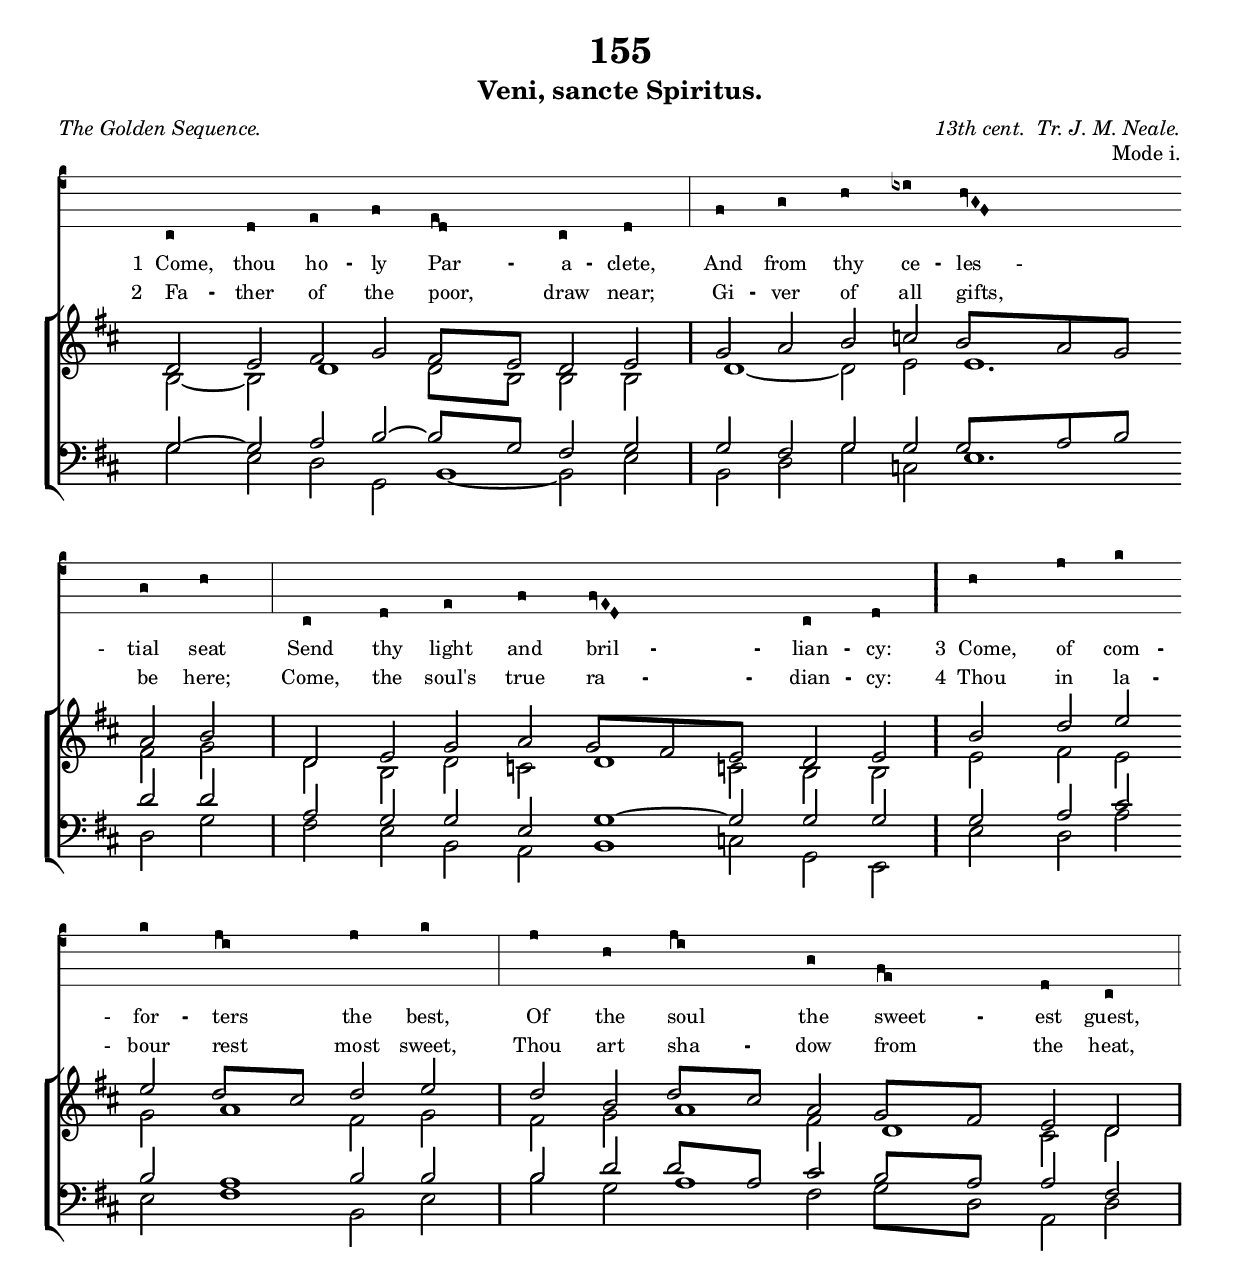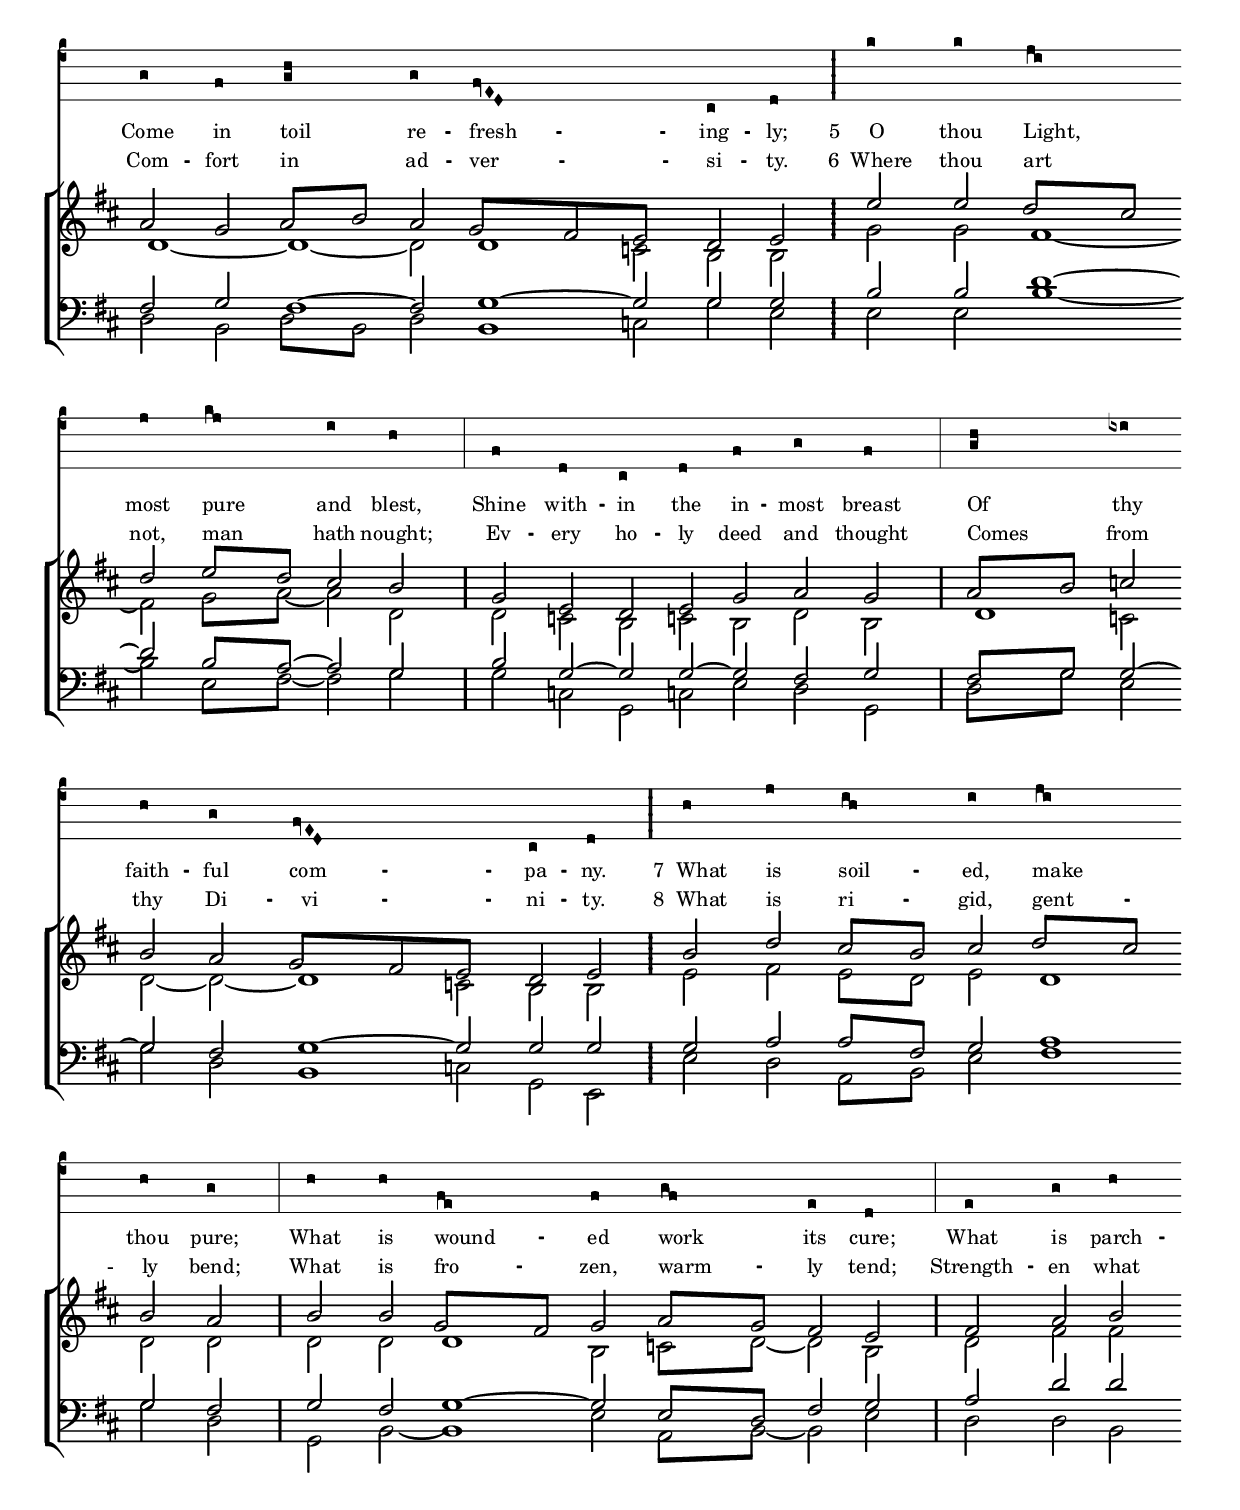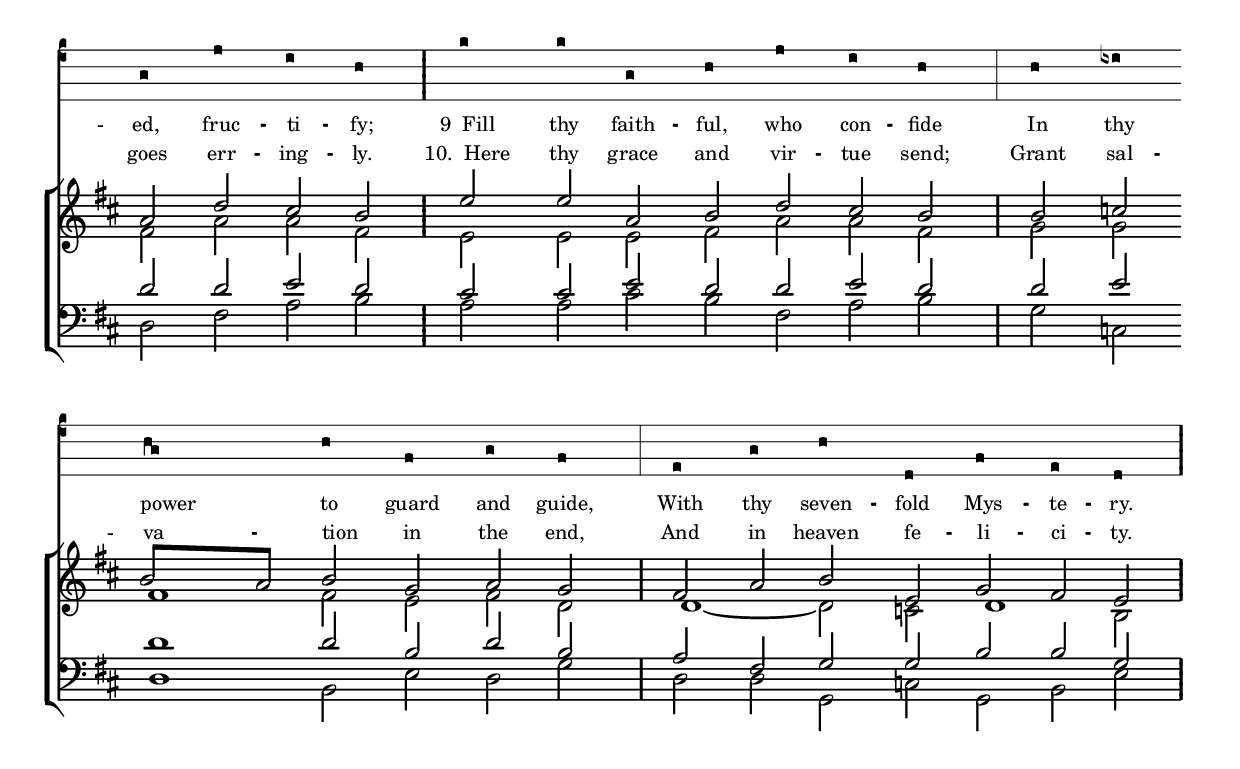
%%% 248.png
%%% Hymn 155 Veni, sancte Spiritus
%%% Version 3

\version "2.10"

\include "gregorian-init.ly"

\header {
	title = "155"
	subtitle = "Veni, sancte Spiritus."
	
	meter = \markup { \small \italic {"The Golden Sequence."} }
	
	arranger = \markup { \small \italic {"13th cent.  Tr. J. M. Neale."}}
	
	opus = \markup { \small "Mode i." }
	
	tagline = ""
}



%%%%%%%%%%%%% Macros
 
%%% macro settings for stemless long note which is 2x duration of regular white note    
 
ln = {\once \override NoteHead #'duration-log = #0 
           \once \override Stem #'stencil = ##f
           \once \override NoteColumn #'force-hshift = #'0.4 }

%%% same as above but uses x-offset instead of force-hshift    
 	   	   
lnb = {\once \override NoteHead #'duration-log = #0 
           \once \override Stem #'stencil = ##f
           \once \override NoteHead #'X-offset = #0.8 }
	   	   
%%% setting to hide accidental. As timing is turned off, accidentals have to be set manually

noacci = \once \override Staff.Accidental #'transparent = ##t

%%% prints four dots in a column, This will be used by other macros to create repeat signs.                   
 
fdots = \markup { \override #'(baseline-skip . 1.0) 
        \column { \with-color #black { \fontsize #0 . \fontsize #0 . \fontsize #0 . \fontsize #0 .} }}           
            
%%% Prints a repeat sign glyph comprising 4 dots then two thin bars. This is used to end a repeat. 
%%% This macro works by replacing the glyph used by the \bar "||" function. 
 
fdendrepeat = {\once \override Staff.BarLine #'stencil = #ly:text-interface::print 
            \once \override Staff.BarLine #'text = \markup  {  \line { \raise #1.4 \override #'(baseline-skip . 1.0)  
                                                                           \column { \with-color #black {  
                                                                                                             \fontsize #2 . 
                                                                                                             \fontsize #2 . 
                                                                                                             \fontsize #2 . 
                                                                                                             \fontsize #2 .} }
                                                              \hspace #-1 \filled-box #'(0 . 0.15) #'(-2 . 2) #0
                                                                                      \hspace #-0.9 \filled-box #'(0 . 0.15) #'(-2 . 2) #0
            
            } }         
        \bar "||"} 

%%% Prints a repeat sign glyph comprising 4 dots then two thin bars then 4 dots. Used to end a repeat and then start another repeat.
%%% This macro works by replacing the glyph used by the \bar "||" function.   
 
doublerepeat = {\once \override Staff.BarLine #'stencil = #ly:text-interface::print 
            \once \override Staff.BarLine #'text = \markup  {  \line { \raise #1.4 \override #'(baseline-skip . 1.0) 
                                                                           \column { \with-color #black {  \fontsize #2 . \fontsize #2 . \fontsize #2 . \fontsize #2 . } } 
                                                                                                   \hspace #-1 \filled-box #'(0 . 0.15) #'(-2.0 . 2.0) #0  
                                                                           \hspace #-0.9 \filled-box #'(0 . 0.15) #'(-2.0 . 2.0) #0 
                                                                                                   \hspace #-1.0 \raise #1.4 \override #'(baseline-skip . 1.0)  
                                                                                                   \column { \with-color #black {  \fontsize #2 . \fontsize #2 . \fontsize #2 . \fontsize #2 . } }                                                      
            } }         
        \bar "||"}  	

	
%%%%%%   
%%%%%% Equivalent macros for plainsong    
%%%%%%
 
%%% prints three dots in a column, suitable for plainsong staffs    
 
tdots = \markup { \override #'(baseline-skip . 1.6) 
                  \column { \with-color #black { \fontsize #0 . \fontsize #0 . \fontsize #0 . } }
}           

%%% Prints a repeat sign glyph comprising 3 dots and two thin bars. Used to end a repeat on a plainsong staff.
%%% This macro works by replacing the glyph used by the \bar "||" function. 
 
ptdendrepeat = {\once \override Staff.BarLine #'stencil = #ly:text-interface::print 
            \once \override Staff.BarLine #'text = \markup  {  \line { \raise #1.4 \override #'(baseline-skip . 1.6)  \column { \with-color #black {  \fontsize #2 . \fontsize #2 . \fontsize #2 . } }
                                                              \hspace #-1 \filled-box #'(0 . 0.15) #'(-2.4 . 2.4) #0
                                                                                      \hspace #-0.9 \filled-box #'(0 . 0.15) #'(-2.4 . 2.4) #0
            } }         
        \bar "||"}      
  
%%% Prints a repeat sign glyph comprising 3 dots then two thin bars then 3 dots. Used to end a repeat and then start another repeat on a plainsong staff.
%%% This macro works by replacing the glyph used by the \bar "||" function.   
 
pdoublerepeat = {\once \override Staff.BarLine #'stencil = #ly:text-interface::print 
            \once \override Staff.BarLine #'text = \markup  {  \line { \raise #1.4 \override #'(baseline-skip . 1.6) 
                                                                           \column { \with-color #black {  \fontsize #2 . \fontsize #2 . \fontsize #2 . } }            
                                                                                                   \hspace #-1 \filled-box #'(0 . 0.15) #'(-2.4 . 2.4) #0  
                                                                           \hspace #-0.9 \filled-box #'(0 . 0.15) #'(-2.4 . 2.4) #0 
                                                                                                   \hspace #-1.0 \raise #1.4 \override #'(baseline-skip . 1.6)  
                                                                                                   \column { \with-color #black {  \fontsize #2 . \fontsize #2 . \fontsize #2 . } }                                                 
            } }         
        \bar "||"}     
 	
%%% push a tie slightly to the right. Sometimes needed when using \lnb above.

tiepush = \once \override Tie #'extra-offset = #'(0.4 . 0.0)

%%% more space: force more space between notes

morespace = \once \override Score.SeparationItem #'padding = #5

%%%%%%%%%%%%%%%%%%% End of Macro Definitions


%%% plainsong voice

plainsong =  {  \relative c { 
	\clef "vaticana-do3"
	\set fontSize = #3

	c8 d \morespace e \morespace f  \morespace \[ e \flexa d \]  \morespace c \morespace d \bar "|" \morespace f \morespace g \morespace a \morespace bes \morespace \[ \virga a \inclinatum g \inclinatum f \] \bar "" \break 
	g a \bar "|" c, d e f \[ \virga f \inclinatum e \inclinatum d \] c d  \pdoublerepeat a' c d 	\bar "" \break 
	d  \[c \flexa \noacci b \] c d \bar "|" c a \[ c \flexa b \] g \[ f \flexa e \] d c  \bar "|" \break 
	
	%%pp2
	g' f \[ g \pes a \] g \[ \virga f \inclinatum e \inclinatum d \] c d \pdoublerepeat d' d  \[ c \flexa b \] \bar "" \break
	c \[ d \flexa c \] b a  \bar "|" \noBreak f d c d f g f \bar "|" \[ g \pes a \] bes \bar "" \break
	a g \[ \virga f \inclinatum e \inclinatum d \] c d \pdoublerepeat a' c  \[ b \flexa a \] b \[ c \flexa b \] \bar "" \break
	
	%%pp3
	a g \bar "|" a a \[ f \flexa e\] f \[ g \flexa f \] e d \bar "|" e g a \bar "" \break
        g c b a \pdoublerepeat d d g, a c b a \bar "|" a bes \bar "" \break
        \morespace \[ a \flexa g \] a f g f \bar "|" e g a d, f e d  \ptdendrepeat
}
}

%%% SATB voices

global = {
  \key d \major 
  \autoBeamOff
  \set Staff.midiInstrument = "church organ"
}

soprano =  \relative c' {   
  \tag #'vOneTwo { d8 e fis g fis[ e] d e \bar "|" g \stemUp a  b c  b[ a g] 
  a b \bar "|" d, e g a g[ fis e] d e \doublerepeat } \tag #'vThreeFour { b' d e 
  e d[ \noacci cis] d e \bar "|" d b d[ cis] a g[ fis] e d 
 
  %%pp2
  a' g a[ b] a g[ fis e] d e \doublerepeat } \tag #'vFiveSix { e' e d[ cis] 
  \once \override Score.SeparationItem #'padding = #4 d e[ d] cis b \bar "|" g e d e g a g \bar "|" \noBreak a[ b] c! 
  \once \override Score.SeparationItem #'padding = #4 b a g[ fis e] d e \doublerepeat } \tag #'vSevenEight { b' d \noacci cis[ b] cis d[ cis] 
 
  %%pp3
  b a \bar "|" b b g[ fis] g a[ g] fis e \bar "|" fis a b 
  a d cis b \doublerepeat } \tag #'vNineTen { e e a, b d cis b \bar "|" b c 
  b[ a] b g a g \bar "|"  fis a b e, g fis e \fdendrepeat }
}

alto = \relative c' { 
  \tag #'vOneTwo { b8 ~ b \ln d4 d8[ b] b b \bar "|"  \ln d4 ~ d8 e \ln e4. 
  fis8 g \bar "|" d b d c \ln d4{ c!8 } b b \doublerepeat } \tag #'vThreeFour { e fis e 
  g \ln a4 fis8 g \bar "|" fis g \ln a4 fis8 \ln d4 \noacci cis8 d
   
  %%pp2
  \ln d4 ~ \ln d4  ~ d8  \ln d4{c!8} b b \doublerepeat } \tag #'vFiveSix { g' g \ln fis4 ~ 
  fis8 g[ a] ~ a d, \bar "|" d c! b c! b d b \bar "|" \ln d4 c!8 
  d ~ d ~ \ln d4{ c!8} b b \doublerepeat } \tag #'vSevenEight { e fis e[ d] e \ln d4 

  %%pp3
  d8 d \bar "|" d d \ln d4 b8 c![ d] ~ d b \bar "|" d fis fis 
  fis a a fis \doublerepeat } \tag #'vNineTen { e e e fis a a fis \bar "|" g g 
  \ln fis4 fis8 e fis d \bar "|" \ln d4 ~ d8 c! \ln d4 b8 \fdendrepeat }
}

tenor = \relative c { \clef bass 
  \tag #'vOneTwo { g'8 ~ g a b ~ b[ g] fis g \bar "|" g fis g g g[ a b]
  d d \bar "|" a g g e \ln g4 ~ { g8 } g g  \doublerepeat } \tag #'vThreeFour { g a cis
  b \ln a4 b8 b \bar "|" b d d[ a] cis b[ a] a fis
  
  %%pp2
  fis g \ln fis4 ~ fis8 \ln g4 ~ { g8} g g \doublerepeat } \tag #'vFiveSix { b b \ln d4 ~ 
  d8 b[ a] ~ a g \bar "|" b g ~ g g ~ g fis g \bar "|" fis[ g] g ~ 
  g fis \ln g4 ~ { g8} g g \doublerepeat } \tag #'vSevenEight { g a a[ fis] g \ln a4 
	
  %%pp3
  g8 fis \bar "|" g fis \ln g4 ~ g8 e[ d] fis g \bar "|" a d d 
  d d e d \doublerepeat } \tag #'vNineTen { cis cis e d d e d \bar "|" d e 
  \ln d4 d8 b d b \bar "|" a fis g g b b g \fdendrepeat }
}

bass = \relative c { \clef bass 
  \tag #'vOneTwo { g'8 e d g, \ln b4 ~ b8 e \bar "|" b d g c, \ln e4.	
  d8 g \bar "|" fis e b a \ln b4{ c!8 } g e \doublerepeat } \tag #'vThreeFour { e' d a'
  e \lnb fis4 b,8 e \bar "|" b' g \ln a4 fis8 g[ d] a d
  
  %%pp2
  d b d[ b] d \lnb b4 { c!8} g' e \doublerepeat } \tag #'vFiveSix { e e \tiepush \lnb b'4 ~ 
  b8 e,[ fis] ~ fis g \bar "|" g c,! g c! e d g, \bar "|" d'[ g] e 
  g d \lnb b4 { c!8} g e \doublerepeat } \tag #'vSevenEight { e' d a[ b] e \lnb fis4 

  %%pp3
  g8 d \bar "|" g, \tiepush b ~ \lnb b4 e8 a,[ b] ~ b e \bar "|" d d b 
  d fis a b \doublerepeat } \tag #'vNineTen { a a cis b fis a b \bar "|" g c,! 
  \lnb d4 b8 e d g \bar "|" d d g, c! g b e \fdendrepeat }
}
  
wordsA = \lyricmode {
  \override LyricText #'font-size = #-1.
  \override LyricHyphen #'length =#0.48
  \override LyricHyphen #'thickness =#1.8
  "1  Come," thou ho -- ly Par -- a -- clete, And from thy ce --  "les      -"  
  \once \override LyricText #'self-alignment-X = #0.8  "-    tial" seat Send thy light and bril --   lian -- cy: "3  Come," of com -- 
  \once \override LyricText #'self-alignment-X = #0.8 "-    for" -- ters  the best, Of the soul  the sweet --   est guest, 
  
  Come in toil  re -- "fresh " --   ing -- ly; \once \override LyricText #'self-alignment-X = #0.8 "5     O" thou Light,  
  most pure  and blest, Shine with -- in the in -- most breast Of  thy 
  faith -- ful "com    " --   pa -- ny. "7  What" is soil --  ed, make  
  
  thou pure; What is wound --  ed work  its cure; What is parch -- 
  \once \override LyricText #'self-alignment-X = #0.8 "-     ed," fruc -- ti -- fy; "9  Fill" thy faith -- ful, who con -- fide In thy
  \once \override LyricText #'self-alignment-X = #0.8 power  to guard and guide, With thy seven -- fold Mys -- te -- ry. 
}

wordsB = \lyricmode {
  \override LyricText #'font-size = #-1.
  \override LyricHyphen #'length =#0.48
  \override LyricHyphen #'thickness =#1.8
  \once \override LyricText #'self-alignment-X = #0.6 
  "2    Fa" -- ther of the poor,  draw near; Gi -- ver of all gifts,   
  be here; Come, the soul's true ra --   dian -- cy: \once \override LyricText #'self-alignment-X = #0.2 "4  Thou" in la -- 
  \once \override LyricText #'self-alignment-X = #0.4 "-   bour" rest  most sweet, Thou art sha -- dow from  the heat, 
  
  Com -- fort in  ad -- "ver    " --   si -- ty. \once \override LyricText #'self-alignment-X = #0.1 "6  Where" thou art  
  not, man  hath nought; Ev -- ery ho -- ly deed and thought Comes  
  from thy "    Di    " -- "  vi     " --   ni -- ty. "8  What" is ri --  gid, gent --  
  
  \once \override LyricText #'self-alignment-X = #0.8 "-     ly" bend; What is fro --   zen, warm --  ly tend; Strength -- en what 
  goes err -- ing -- ly. "10.  Here" thy grace and vir -- tue send; Grant \set associatedVoice = "altos" sal -- 
  \once \override LyricText #'self-alignment-X = #0.0 "-     va        " --  \set associatedVoice = "sopranos" "    tion" in the end, And in heaven fe -- li -- ci -- ty. 		
}	
 
#(ly:set-option 'point-and-click #f)
 
\book {
 
\paper {
 #(set-paper-size "a4")
%% annotate-spacing = ##t
 print-page-number = ##f
 ragged-last-bottom = ##t
 ragged-bottom = ##t
}

%%% Score block

\score { 
<<
 
\context VaticanaStaff 
   <<
   \new VaticanaVoice = "cantus" { \plainsong }
   >> % end vaticana staff


\context ChoirStaff <<
   \context Staff = upper << 
      \context Voice = sopranos { \voiceOne \global \soprano }
      \context Voice = altos {\voiceTwo  \global \alto  }
                          >> 
   \new Lyrics \lyricsto sopranos {\set alignAboveContext = #"upper"  \override LyricSpace #'minimum-distance = #1.8 \wordsA }
 
   \new Lyrics \lyricsto sopranos {\set alignAboveContext = #"upper" \wordsB }
 
   \context Staff = "lower" << \clef bass
      \context Voice = tenors { \voiceOne \global \tenor }
      \context Voice = bass { \voiceTwo  \global \bass  }
                            >> 
                    >> 
>> 
 
\layout {
            
  ragged-right = ##f
  ragged-last = ##f
  \context { \Score timing = ##f }
  \context { \Score \override TimeSignature #'transparent = ##t }
  \context { \Score \remove "Mark_engraver" }
  \context { \Staff \consists "Mark_engraver" }
%  \context { \VaticanaStaff Clef #'break-visibility = #begin-of-line-visible }
  
  % *** Needed to produce beamed minims - which are quavers in disguise
  \context { \Staff \override NoteHead #'duration-log = #1 }
  \context { \Staff \override Stem #'flag-style = #'no-flag }
  
  \context { \VaticanaStaff
           % *** Increases distance between lines of staff  
           \override StaffSymbol #'staff-space = #1.6            
           % *** Changes staff to black instead of default red
           \revert StaffSymbol #'color
           % *** Makes clef bigger       
           \override Clef #'font-size = #3
           % *** Would make ledger lines black, if there were any
           \revert LedgerLineSpanner #'color
           % *** Makes terminal barline visible 
           \override BarLine #'transparent = ##f 
               % *** Remove custos
               \remove Custos_engraver
               % *** needed for certain tweaks
               \consists "Mark_engraver"
           \remove Key_engraver
           \override Accidental #'transparent = ##f }
} % end layout
 
} % end score

%%% A separate score block to generate the midi minus the plainsong voice
%%% Since minims are quavers in disguise, tempo has to be set accordingly, tempo set to 2=80

\score {	
  \new ChoirStaff <<
   \new Staff = "upper" <<
      \context Voice = sopranos {\voiceOne \global \keepWithTag #'vOneTwo \soprano      \keepWithTag #'vOneTwo \soprano
	                                           \keepWithTag #'vThreeFour \soprano  \keepWithTag #'vThreeFour \soprano
						   \keepWithTag #'vFiveSix \soprano    \keepWithTag #'vFiveSix \soprano
                                                   \keepWithTag #'vSevenEight \soprano \keepWithTag #'vSevenEight \soprano 
                                                   \keepWithTag #'vNineTen \soprano    \keepWithTag #'vNineTen \soprano
      }
      
      \context Voice = altos {\voiceTwo \global    \keepWithTag #'vOneTwo \alto      \keepWithTag #'vOneTwo \alto
	                                           \keepWithTag #'vThreeFour \alto  \keepWithTag #'vThreeFour \alto
						   \keepWithTag #'vFiveSix \alto    \keepWithTag #'vFiveSix \alto
                                                   \keepWithTag #'vSevenEight \alto \keepWithTag #'vSevenEight \alto 
                                                   \keepWithTag #'vNineTen \alto    \keepWithTag #'vNineTen \alto
      }
                      >> 
     \new Staff = "lower" <<
      \context Voice = tenors {\voiceOne \global   \keepWithTag #'vOneTwo \tenor      \keepWithTag #'vOneTwo \tenor
	                                           \keepWithTag #'vThreeFour \tenor  \keepWithTag #'vThreeFour \tenor
						   \keepWithTag #'vFiveSix \tenor    \keepWithTag #'vFiveSix \tenor
                                                   \keepWithTag #'vSevenEight \tenor \keepWithTag #'vSevenEight \tenor 
                                                   \keepWithTag #'vNineTen \tenor    \keepWithTag #'vNineTen \tenor
      }
      \context Voice = bass {\voiceTwo \global     \keepWithTag #'vOneTwo \bass      \keepWithTag #'vOneTwo \bass
	                                           \keepWithTag #'vThreeFour \bass  \keepWithTag #'vThreeFour \bass
						   \keepWithTag #'vFiveSix \bass    \keepWithTag #'vFiveSix \bass
                                                   \keepWithTag #'vSevenEight \bass \keepWithTag #'vSevenEight \bass 
                                                   \keepWithTag #'vNineTen \bass    \keepWithTag #'vNineTen \bass
      }
	             >> 
		 >>  

\midi { 
  \context { \Score tempoWholesPerMinute = #(ly:make-moment 80 8) }
       } 
}

} % end book
